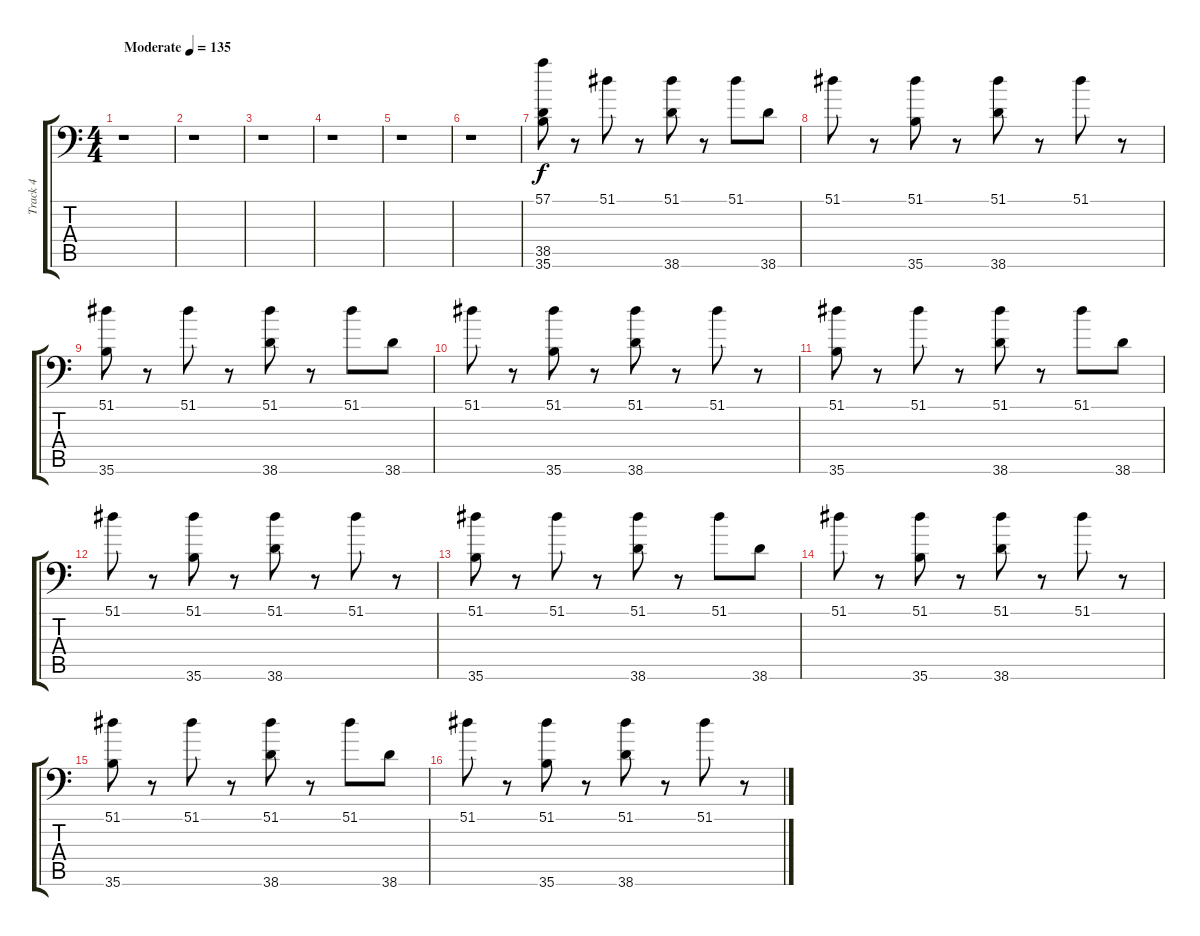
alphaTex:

\track ("Track 4" "Track 4") {instrument acousticgrandpiano}
\staff {score tabs}
\tuning (C-1 C-1 C-1 C-1 C-1 C-1) {hide}
\ts (4 4)
\tempo (135 "Moderate")
\clef f4
\ks c
r.1{dy f instrument acousticgrandpiano} |
r.1 |
r.1 |
r.1 |
r.1 |
r.1 |
(57.1 38.5 35.6).8 r.8 51.1.8 r.8 (51.1 38.6).8 r.8 51.1.8 38.6.8 |
51.1.8 r.8 (51.1 35.6).8 r.8 (51.1 38.6).8 r.8 51.1.8 r.8 |
(51.1 35.6).8 r.8 51.1.8 r.8 (51.1 38.6).8 r.8 51.1.8 38.6.8 |
51.1.8 r.8 (51.1 35.6).8 r.8 (51.1 38.6).8 r.8 51.1.8 r.8 |
(51.1 35.6).8 r.8 51.1.8 r.8 (51.1 38.6).8 r.8 51.1.8 38.6.8 |
51.1.8 r.8 (51.1 35.6).8 r.8 (51.1 38.6).8 r.8 51.1.8 r.8 |
(51.1 35.6).8 r.8 51.1.8 r.8 (51.1 38.6).8 r.8 51.1.8 38.6.8 |
51.1.8 r.8 (51.1 35.6).8 r.8 (51.1 38.6).8 r.8 51.1.8 r.8 |
(51.1 35.6).8 r.8 51.1.8 r.8 (51.1 38.6).8 r.8 51.1.8 38.6.8 |
51.1.8 r.8 (51.1 35.6).8 r.8 (51.1 38.6).8 r.8 51.1.8 r.8
